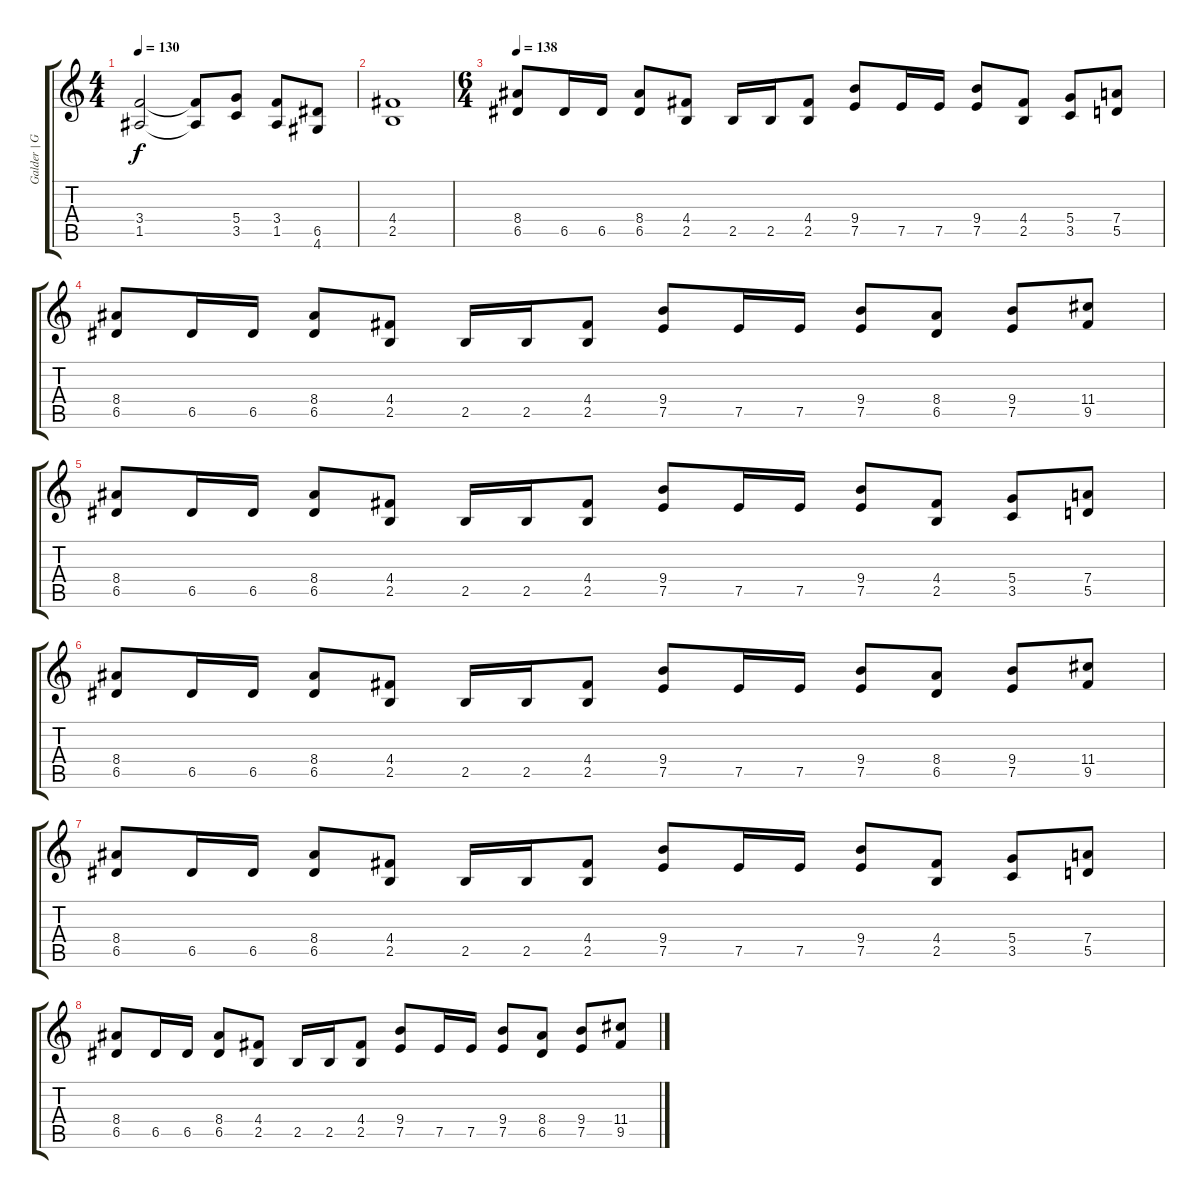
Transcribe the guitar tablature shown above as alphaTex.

\track ("Galder | Guitar II" "Galder | G") {instrument acousticguitarsteel}
\staff {score tabs}
\tuning (E4 B3 G3 D3 A2 E2) {hide}
\ts (4 4)
\tempo 130
\clef g2
\ks c
(3.4 1.5).2{dy f} (3.4{t} 1.5{t}).8 (5.4 3.5).8 (3.4 1.5).8 (6.5 4.6).8 |
(4.4 2.5).1 |
\ts (6 4)
\tempo 138
(8.4 6.5).8 6.5.16 6.5.16 (8.4 6.5).8 (4.4 2.5).8 2.5.16 2.5.16 (4.4 2.5).8 (9.4 7.5).8 7.5.16 7.5.16 (9.4 7.5).8 (4.4 2.5).8 (5.4 3.5).8 (7.4 5.5).8 |
(8.4 6.5).8 6.5.16 6.5.16 (8.4 6.5).8 (4.4 2.5).8 2.5.16 2.5.16 (4.4 2.5).8 (9.4 7.5).8 7.5.16 7.5.16 (9.4 7.5).8 (8.4 6.5).8 (9.4 7.5).8 (11.4 9.5).8 |
(8.4 6.5).8 6.5.16 6.5.16 (8.4 6.5).8 (4.4 2.5).8 2.5.16 2.5.16 (4.4 2.5).8 (9.4 7.5).8 7.5.16 7.5.16 (9.4 7.5).8 (4.4 2.5).8 (5.4 3.5).8 (7.4 5.5).8 |
(8.4 6.5).8 6.5.16 6.5.16 (8.4 6.5).8 (4.4 2.5).8 2.5.16 2.5.16 (4.4 2.5).8 (9.4 7.5).8 7.5.16 7.5.16 (9.4 7.5).8 (8.4 6.5).8 (9.4 7.5).8 (11.4 9.5).8 |
(8.4 6.5).8 6.5.16 6.5.16 (8.4 6.5).8 (4.4 2.5).8 2.5.16 2.5.16 (4.4 2.5).8 (9.4 7.5).8 7.5.16 7.5.16 (9.4 7.5).8 (4.4 2.5).8 (5.4 3.5).8 (7.4 5.5).8 |
(8.4 6.5).8 6.5.16 6.5.16 (8.4 6.5).8 (4.4 2.5).8 2.5.16 2.5.16 (4.4 2.5).8 (9.4 7.5).8 7.5.16 7.5.16 (9.4 7.5).8 (8.4 6.5).8 (9.4 7.5).8 (11.4 9.5).8
